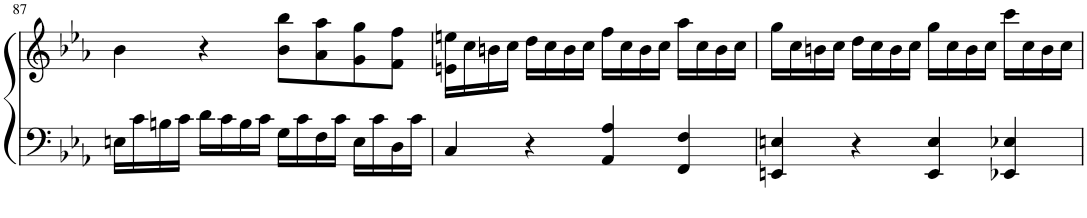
**kern	**kern
*part1	*part1
*staff2	*staff1
*I"Piano	*
*I'Pno.	*
!!LO:PB:g=z
*clefF4	*clefG2
*k[b-e-a-]	*k[b-e-a-]
*E-:	*E-:
*M4/4	*M4/4
*met(c)	*met(c)
=87	=87
16En\LL	4b-\
16c\	.
16Bn\	.
16c\JJ	.
16d\LL	4r
16c\	.
16B\	.
16c\JJ	.
16G\LL	8b-\ 8bb-\L
16c\	.
16F\	8a-\ 8aa-\
16c\JJ	.
16E\LL	8g\ 8gg\
16c\	.
16D\	8f\ 8ff\J
16c\JJ	.
=88	=88
4C/	16en\ 16een\LL
.	16cc\
.	16bn\
.	16cc\JJ
4r	16dd\LL
.	16cc\
.	16b\
.	16cc\JJ
4AA-/ 4A-/	16ff\LL
.	16cc\
.	16b\
.	16cc\JJ
4FF/ 4F/	16aa-\LL
.	16cc\
.	16b\
.	16cc\JJ
=89	=89
4EEn/ 4En/	16gg\LL
.	16cc\
.	16bn\
.	16cc\JJ
4r	16dd\LL
.	16cc\
.	16b\
.	16cc\JJ
4EE/ 4E/	16gg\LL
.	16cc\
.	16b\
.	16cc\JJ
4EE-X/ 4E-X/	16ccc\LL
.	16cc\
.	16b\
.	16cc\JJ
=	=
*-	*-
